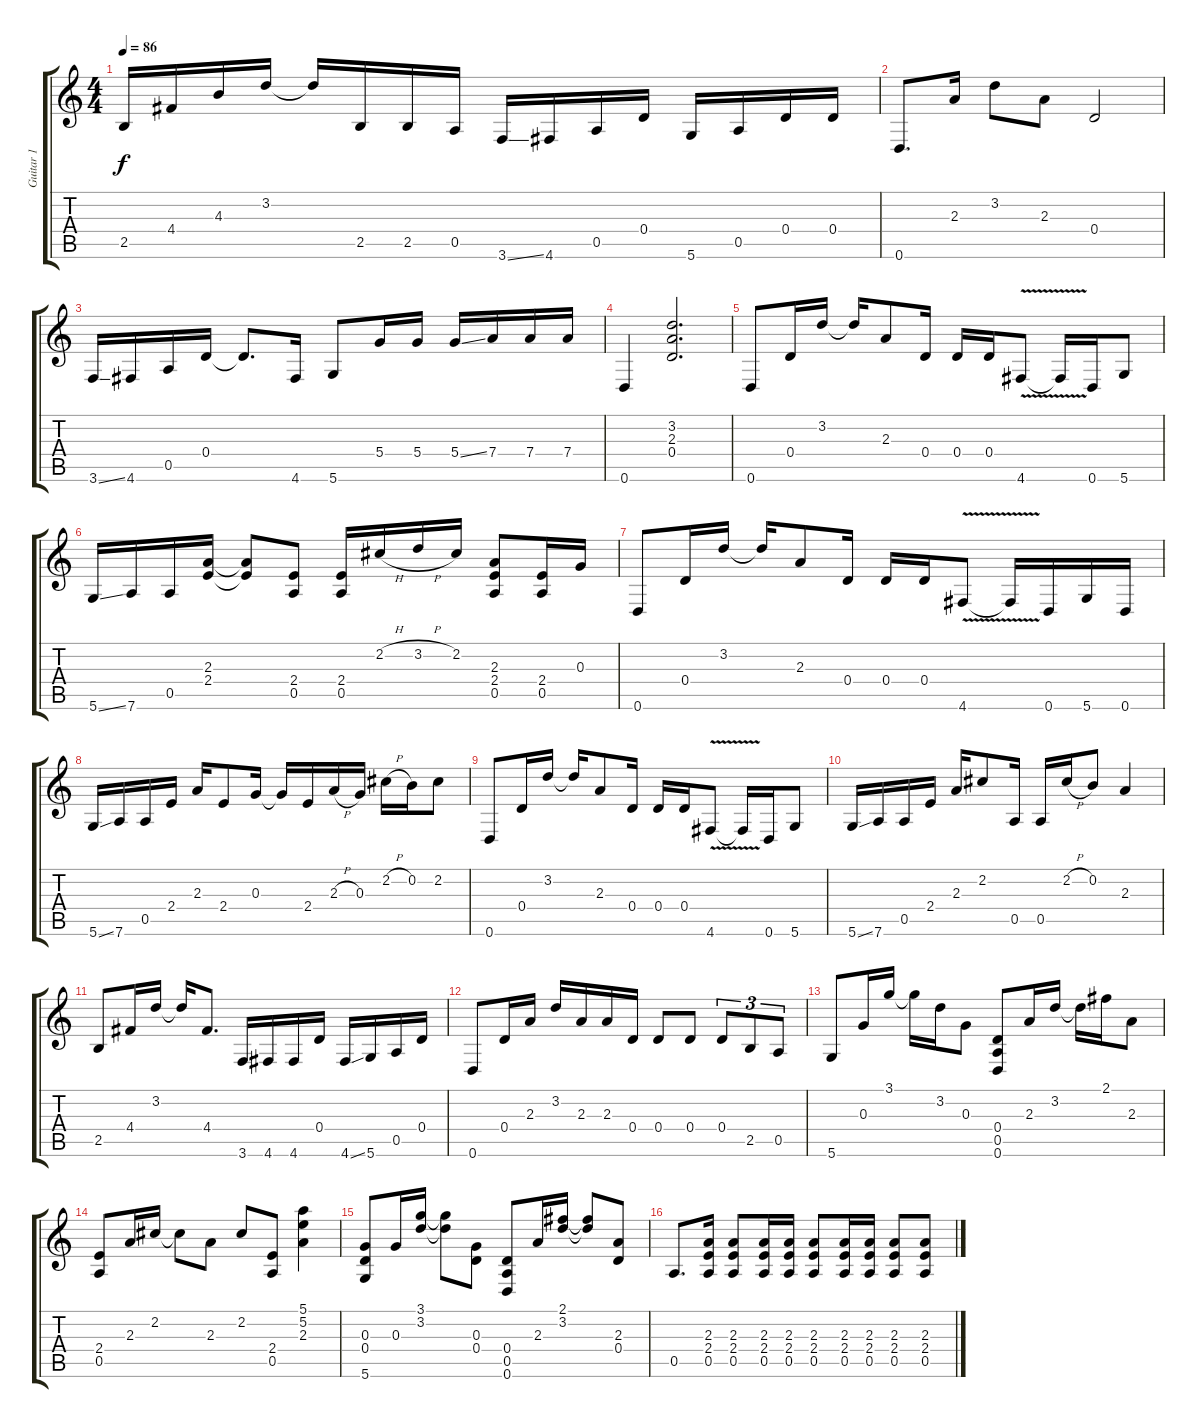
\track ("Guitar 1" "Guitar 1") {instrument overdrivenguitar}
\staff {score tabs}
\tuning (E4 B3 G3 D3 A2 D2) {hide}
\ts (4 4)
\tempo 86
\clef g2
\ks c
2.5.16{dy f} 4.4.16 4.3.16 3.2.16 3.2{t}.16 2.5.16 2.5.16 0.5.16 3.6{ss}.16 4.6.16 0.5.16 0.4.16 5.6.16 0.5.16 0.4.16 0.4.16 |
0.6.8{d} 2.3.16 3.2.8 2.3.8 0.4.2 |
3.6{ss}.16 4.6.16 0.5.16 0.4.16 0.4{t}.8{d} 4.6.16 5.6.8 5.4.16 5.4.16 5.4{ss}.16 7.4.16 7.4.16 7.4.16 |
0.6.4 (3.2 2.3 0.4).2{d} |
0.6.8 0.4.16 3.2.16 3.2{t}.16 2.3.8 0.4.16 0.4.16 0.4.16 4.6{v}.8 4.6{t}.16 0.6.16 5.6.8 |
5.6{ss}.16 7.6.16 0.5.16 (2.3 2.4).16 (2.3{t} 2.4{t}).8 (2.4 0.5).8 (2.4 0.5).16 2.2{h}.16 3.2{h}.16 2.2.16 (2.3 2.4 0.5).8 (2.4 0.5).16 0.3.16 |
0.6.8 0.4.16 3.2.16 3.2{t}.16 2.3.8 0.4.16 0.4.16 0.4.16 4.6{v}.8 4.6{t}.16 0.6.16 5.6.16 0.6.16 |
5.6{ss}.16 7.6.16 0.5.16 2.4.16 2.3.16 2.4.8 0.3.16 0.3{t}.16 2.4.16 2.3{h}.16 0.3.16 2.2{h}.16 0.2.16 2.2.8 |
0.6.8 0.4.16 3.2.16 3.2{t}.16 2.3.8 0.4.16 0.4.16 0.4.16 4.6{v}.8 4.6{t}.16 0.6.16 5.6.8 |
5.6{ss}.16 7.6.16 0.5.16 2.4.16 2.3.16 2.2.8 0.5.16 0.5.16 2.2{h}.16 0.2.8 2.3.4 |
2.5.8 4.4.16 3.2.16 3.2{t}.16 4.4.8{d} 3.6.16 4.6.16 4.6.16 0.4.16 4.6{ss}.16 5.6.16 0.5.16 0.4.16 |
0.6.8 0.4.16 2.3.16 3.2.16 2.3.16 2.3.16 0.4.16 0.4.8 0.4.8 0.4.8{tu (3 2)} 2.5.8{tu (3 2)} 0.5.8{tu (3 2)} |
5.6.8 0.3.16 3.1.16 3.1{t}.16 3.2.16 0.3.8 (0.4 0.5 0.6).8 2.3.16 3.2.16 3.2{t}.16 2.1.16 2.3.8 |
(2.4 0.5).8 2.3.16 2.2.16 2.2{t}.8 2.3.8 2.2.8 (2.4 0.5).8 (5.1 5.2 2.3).4 |
(0.3 0.4 5.6).8 0.3.16 (3.1 3.2).16 (3.1{t} 3.2{t}).8 (0.3 0.4).8 (0.4 0.5 0.6).8 2.3.16 (2.1 3.2).16 (2.1{t} 3.2{t}).8 (2.3 0.4).8 |
0.5.8{d} (2.3 2.4 0.5).16 (2.3 2.4 0.5).8 (2.3 2.4 0.5).16 (2.3 2.4 0.5).16 (2.3 2.4 0.5).8 (2.3 2.4 0.5).16 (2.3 2.4 0.5).16 (2.3 2.4 0.5).8 (2.3 2.4 0.5).8
